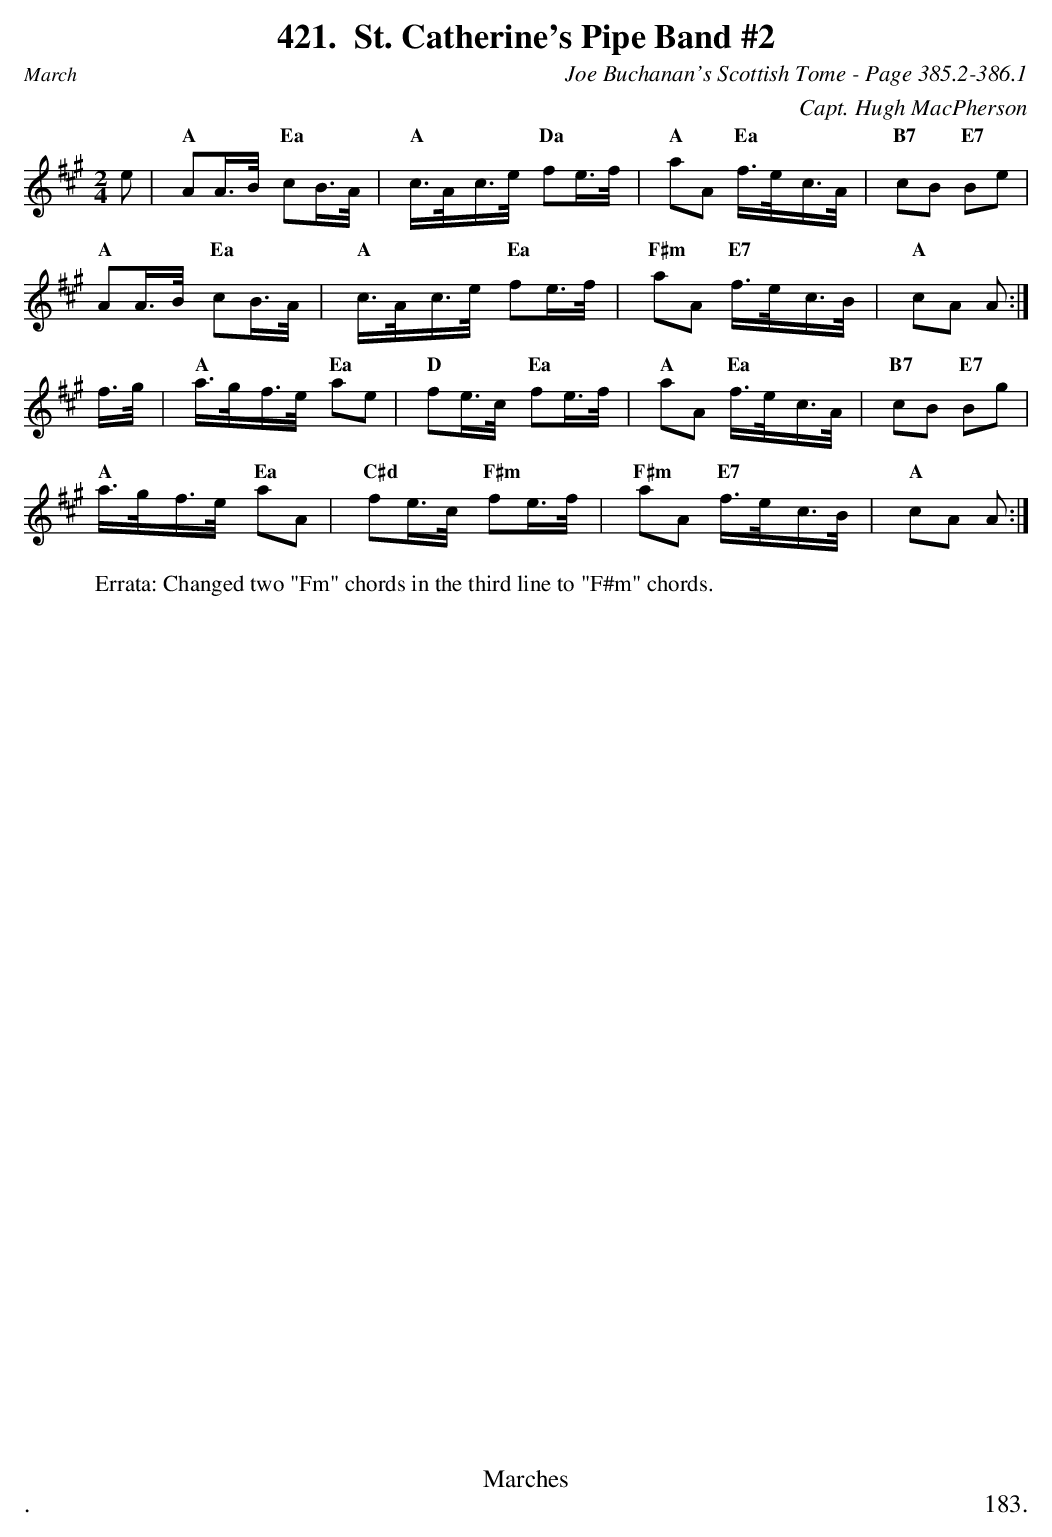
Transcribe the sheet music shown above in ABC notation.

X:1
T:St. Catherine's Pipe Band #2
C:Joe Buchanan's Scottish Tome - Page 385.2-386.1
C:Capt. Hugh MacPherson
L:1/8
M:2/4
K:A
e | "A"AA/>B/ "Ea"cB/>A/ | "A"c/>A/c/>e/ "Da"fe/>f/ | "A"aA "Ea"f/>e/c/>A/ | "B7"cB "E7"Be |
"A"AA/>B/ "Ea"cB/>A/ | "A"c/>A/c/>e/ "Ea"fe/>f/ | "F#m"aA "E7"f/>e/c/>B/ | "A"cA A :|
f/>g/ | "A"a/>g/f/>e/ "Ea"ae | "D"fe/>c/ "Ea"fe/>f/ | "A"aA "Ea"f/>e/c/>A/ | "B7"cB "E7"Bg |
"A"a/>g/f/>e/ "Ea"aA | "C#d"fe/>c/ "F#m"fe/>f/ | "F#m"aA "E7"f/>e/c/>B/ | "A"cA A :|
W:Errata: Changed two "Fm" chords in the third line to "F#m" chords.
